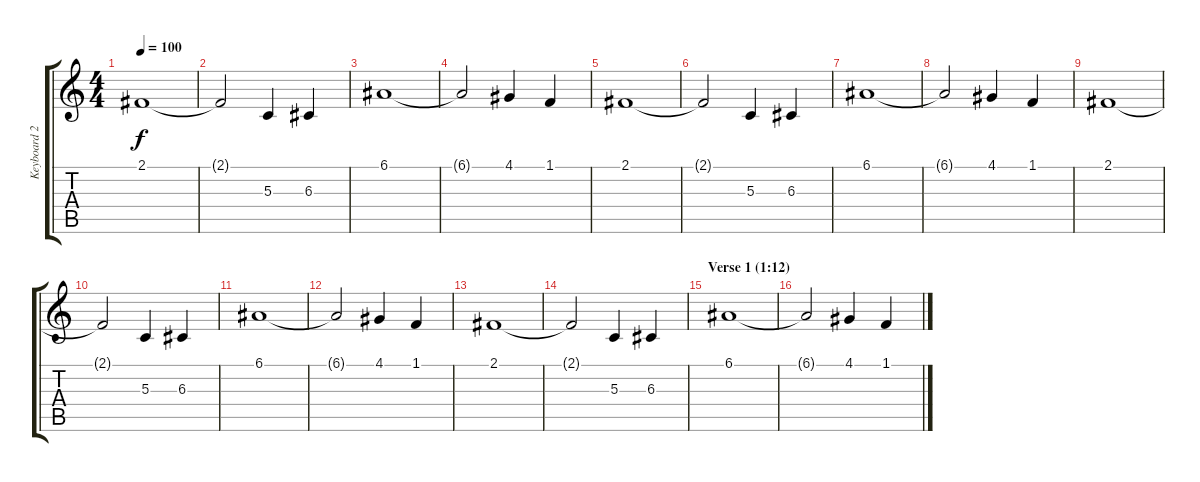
\track ("Keyboard 2" "Keyboard 2") {instrument stringensemble1}
\staff {score tabs}
\tuning (E4 B3 G3 D3 A2 C2) {hide}
\ts (4 4)
\tempo 100
\clef g2
\ks c
2.1.1{dy f} |
2.1{t}.2 5.3.4 6.3.4 |
6.1.1 |
6.1{t}.2 4.1.4 1.1.4 |
2.1.1 |
2.1{t}.2 5.3.4 6.3.4 |
6.1.1 |
6.1{t}.2 4.1.4 1.1.4 |
2.1.1 |
2.1{t}.2 5.3.4 6.3.4 |
6.1.1 |
6.1{t}.2 4.1.4 1.1.4 |
2.1.1 |
2.1{t}.2 5.3.4 6.3.4 |
\section ("" "Verse 1 (1:12)")
6.1.1 |
6.1{t}.2 4.1.4 1.1.4
